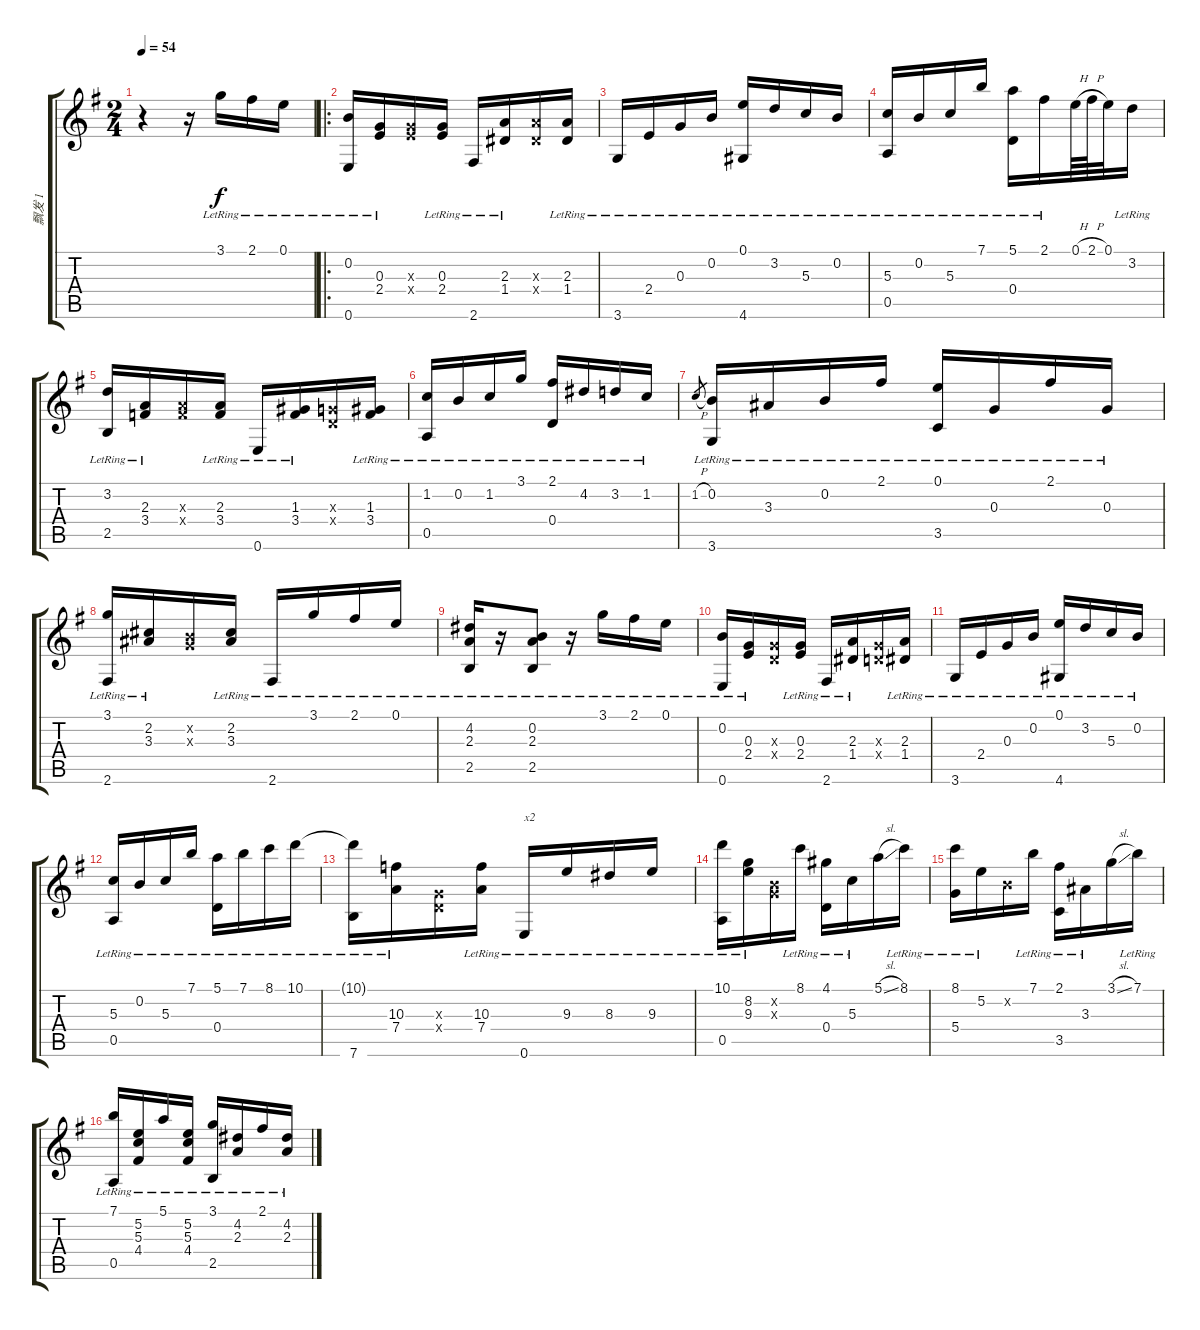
\track ("飘发 1" "飘发 1") {instrument acousticguitarnylon}
\staff {score tabs}
\tuning (E4 B3 G3 D3 A2 E2) {hide}
\ts (2 4)
\tempo 54
\clef g2
\ks g
r.4{dy f instrument acousticguitarnylon} r.16 3.1{lr}.16 2.1{lr}.16 0.1{lr}.16 |
\ro
(0.2{lr} 0.6{lr}).16 (0.3{lr} 2.4{lr}).16 (0.3{x} 2.4{x}).16 (0.3{lr} 2.4{lr}).16 2.6{lr}.16 (2.3{lr} 1.4{lr}).16 (2.3{x} 1.4{x}).16 (2.3{lr} 1.4{lr}).16 |
3.6{lr}.16 2.4{lr}.16 0.3{lr}.16 0.2{lr}.16 (0.1{lr} 4.6{lr}).16 3.2{lr}.16 5.3{lr}.16 0.2{lr}.16 |
(5.3{lr} 0.5{lr}).16 0.2{lr}.16 5.3{lr}.16 7.1{lr}.16 (5.1{lr} 0.4{lr}).16 2.1{lr}.16 0.1{h}.64 2.1{h}.64 0.1.32 3.2{lr}.16 |
(3.2{lr} 2.5{lr}).16 (2.3{lr} 3.4{lr}).16 (2.3{x} 3.4{x}).16 (2.3{lr} 3.4{lr}).16 0.6{lr}.16 (1.3{lr} 3.4{lr}).16 (0.3{x} 0.4{x}).16 (1.3{lr} 3.4{lr}).16 |
(1.2{lr} 0.5{lr}).16 0.2{lr}.16 1.2{lr}.16 3.1{lr}.16 (2.1{lr} 0.4{lr}).16 4.2{lr}.16 3.2{lr}.16 1.2{lr}.16 |
1.2{h}.8{gr} (0.2{lr} 3.6{lr}).16 3.3{lr}.16 0.2{lr}.16 2.1{lr}.16 (0.1{lr} 3.5{lr}).16 0.3{lr}.16 2.1{lr}.16 0.3{lr}.16 |
(3.1{lr} 2.6{lr}).16 (2.2{lr} 3.3{lr}).16 (0.2{x} 0.3{x}).16 (2.2{lr} 3.3{lr}).16 2.6{lr}.16 3.1{lr}.16 2.1{lr}.16 0.1{lr}.16 |
(4.2{lr} 2.3{lr} 2.5{lr}).16 r.16 (0.2{lr} 2.3{lr} 2.5{lr}).8 r.16 3.1{lr}.16 2.1{lr}.16 0.1{lr}.16 |
(0.2{lr} 0.6{lr}).16 (0.3{lr} 2.4{lr}).16 (0.3{x} 0.4{x}).16 (0.3{lr} 2.4{lr}).16 2.6{lr}.16 (2.3{lr} 1.4{lr}).16 (0.3{x} 0.4{x}).16 (2.3{lr} 1.4{lr}).16 |
3.6{lr}.16 2.4{lr}.16 0.3{lr}.16 0.2{lr}.16 (0.1{lr} 4.6{lr}).16 3.2{lr}.16 5.3{lr}.16 0.2{lr}.16 |
(5.3{lr} 0.5{lr}).16 0.2{lr}.16 5.3{lr}.16 7.1{lr}.16 (5.1{lr} 0.4{lr}).16 7.1{lr}.16 8.1{lr}.16 10.1{lr}.16 |
(10.1{t} 7.6{lr}).16 (10.3{lr} 7.4{lr}).16 (0.3{x} 0.4{x}).16 (10.3{lr} 7.4{lr}).16 0.6{lr}.16{txt "x2"} 9.3{lr}.16 8.3{lr}.16 9.3{lr}.16 |
(10.1{lr} 0.5{lr}).16 (8.2{lr} 9.3{lr}).16 (0.2{x} 0.3{x}).16 8.1{lr}.16 (4.1{lr} 0.4{lr}).16 5.3{lr}.16 5.1{sl}.16 8.1{lr}.16 |
(8.1{lr} 5.4{lr}).16 5.2{lr}.16 0.2{x}.16 7.1{lr}.16 (2.1{lr} 3.5{lr}).16 3.3{lr}.16 3.1{sl}.16 7.1{lr}.16 |
(7.1{lr} 0.5{lr}).16 (5.2{lr} 5.3{lr} 4.4{lr}).16 5.1{lr}.16 (5.2{lr} 5.3{lr} 4.4{lr}).16 (3.1{lr} 2.5{lr}).16 (4.2{lr} 2.3{lr}).16 2.1{lr}.16 (4.2{lr} 2.3{lr}).16
